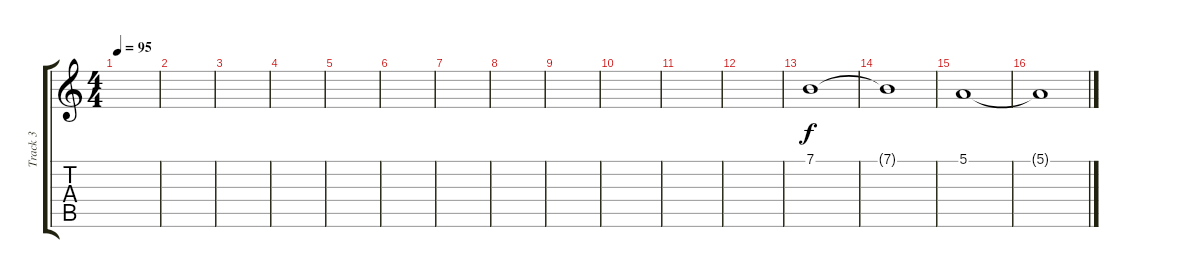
\track ("Track 3" "Track 3") {instrument choiraahs}
\staff {score tabs}
\tuning (E4 B3 G3 D3 A2 E2) {hide}
\ts (4 4)
\tempo 95
\clef g2
\ks c
|
|
|
|
|
|
|
|
|
|
|
|
7.1.1 |
7.1{t}.1 |
5.1.1 |
5.1{t}.1
